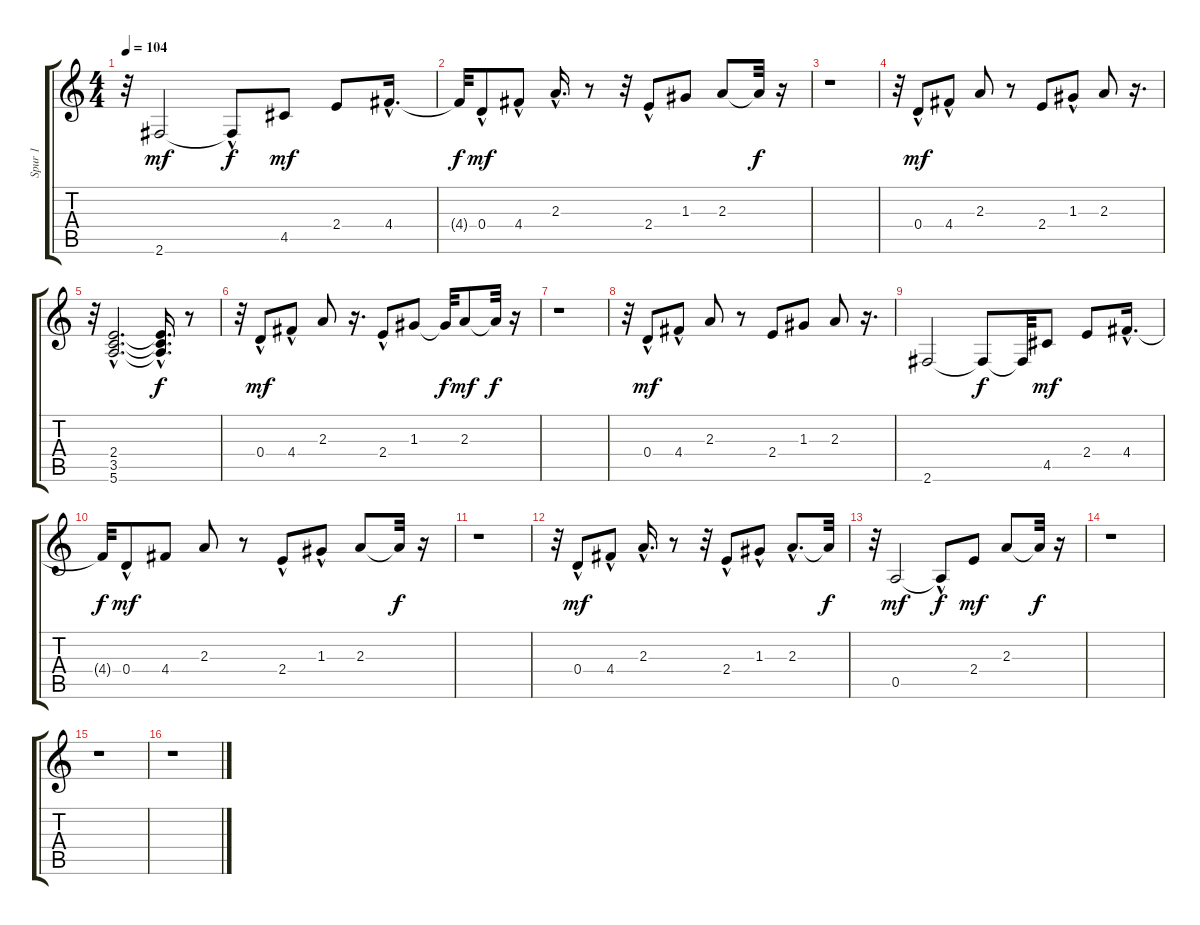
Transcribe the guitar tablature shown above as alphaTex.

\track ("Spur 1" "Spur 1") {instrument electricguitarclean}
\staff {score tabs}
\tuning (E4 B3 G3 D3 A2 E2) {hide}
\ts (4 4)
\tempo 104
\clef g2
\ks c
r.32{dy mf} 2.6.2 2.6{hac t}.8{dy f} 4.5.8{dy mf} 2.4.8 4.4{hac}.16{d} |
4.4{t}.32{dy f} 0.4{hac}.8{dy mf} 4.4{hac}.8 2.3{hac}.16{d} r.8 r.32 2.4{hac}.8 1.3.8 2.3.8 2.3{t}.32{dy f} r.16 |
r.1 |
r.32 0.4{hac}.8{dy mf} 4.4{hac}.8 2.3.8 r.8 2.4.8 1.3{hac}.8 2.3.8 r.16{d} |
r.32 (2.4{hac} 3.5{hac} 5.6{hac}).2{d} (2.4{hac t} 3.5{t} 5.6{hac t}).16{d dy f} r.8 |
r.32 0.4{hac}.8{dy mf} 4.4{hac}.8 2.3.8 r.16{d} 2.4{hac}.8 1.3.8 1.3{t}.32{dy f} 2.3.8{dy mf} 2.3{t}.32{dy f} r.16 |
r.1 |
r.32 0.4{hac}.8{dy mf} 4.4{hac}.8 2.3.8 r.8 2.4.8 1.3.8 2.3.8 r.16{d} |
2.6.2 2.6{t}.8{dy f} 2.6{t}.32 4.5.8{dy mf} 2.4.8 4.4{hac}.16{d} |
4.4{t}.32{dy f} 0.4{hac}.8{dy mf} 4.4.8 2.3.8 r.8 2.4{hac}.8 1.3{hac}.8 2.3.8 2.3{t}.32{dy f} r.16 |
r.1 |
r.32 0.4{hac}.8{dy mf} 4.4{hac}.8 2.3{hac}.16{d} r.8 r.32 2.4{hac}.8 1.3{hac}.8 2.3{hac}.8{d} 2.3{t}.32{dy f} |
r.32 0.5.2{dy mf} 0.5{hac t}.8{dy f} 2.4.8{dy mf} 2.3.8 2.3{t}.32{dy f} r.16 |
r.1 |
r.1 |
r.1
